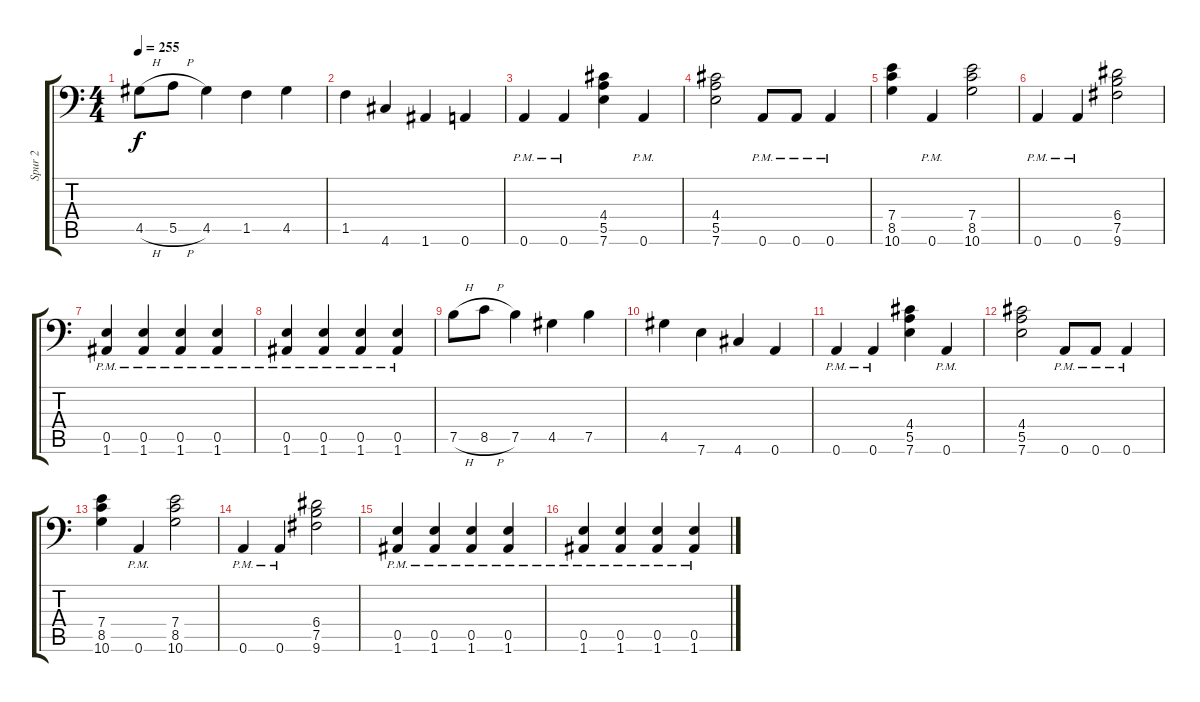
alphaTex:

\track ("Spur 2" "Spur 2") {instrument distortionguitar}
\staff {score tabs}
\tuning (B3 Gb3 D3 A2 E2 A1) {hide}
\ts (4 4)
\tempo 255
\clef f4
\ks c
4.5{h}.8{dy f} 5.5{h}.8 4.5.4 1.5.4 4.5.4 |
1.5.4 4.6.4 1.6.4 0.6.4 |
0.6{pm}.4 0.6{pm}.4 (4.4 5.5 7.6).4 0.6{pm}.4 |
(4.4 5.5 7.6).2 0.6{pm}.8 0.6{pm}.8 0.6{pm}.4 |
(7.4 8.5 10.6).4 0.6{pm}.4 (7.4 8.5 10.6).2 |
0.6{pm}.4 0.6{pm}.4 (6.4 7.5 9.6).2 |
(0.5{pm} 1.6{pm}).4 (0.5{pm} 1.6{pm}).4 (0.5{pm} 1.6{pm}).4 (0.5{pm} 1.6{pm}).4 |
(0.5{pm} 1.6{pm}).4 (0.5{pm} 1.6{pm}).4 (0.5{pm} 1.6{pm}).4 (0.5{pm} 1.6{pm}).4 |
7.5{h}.8 8.5{h}.8 7.5.4 4.5.4 7.5.4 |
4.5.4 7.6.4 4.6.4 0.6.4 |
0.6{pm}.4 0.6{pm}.4 (4.4 5.5 7.6).4 0.6{pm}.4 |
(4.4 5.5 7.6).2 0.6{pm}.8 0.6{pm}.8 0.6{pm}.4 |
(7.4 8.5 10.6).4 0.6{pm}.4 (7.4 8.5 10.6).2 |
0.6{pm}.4 0.6{pm}.4 (6.4 7.5 9.6).2 |
(0.5{pm} 1.6{pm}).4 (0.5{pm} 1.6{pm}).4 (0.5{pm} 1.6{pm}).4 (0.5{pm} 1.6{pm}).4 |
(0.5{pm} 1.6{pm}).4 (0.5{pm} 1.6{pm}).4 (0.5{pm} 1.6{pm}).4 (0.5{pm} 1.6{pm}).4
